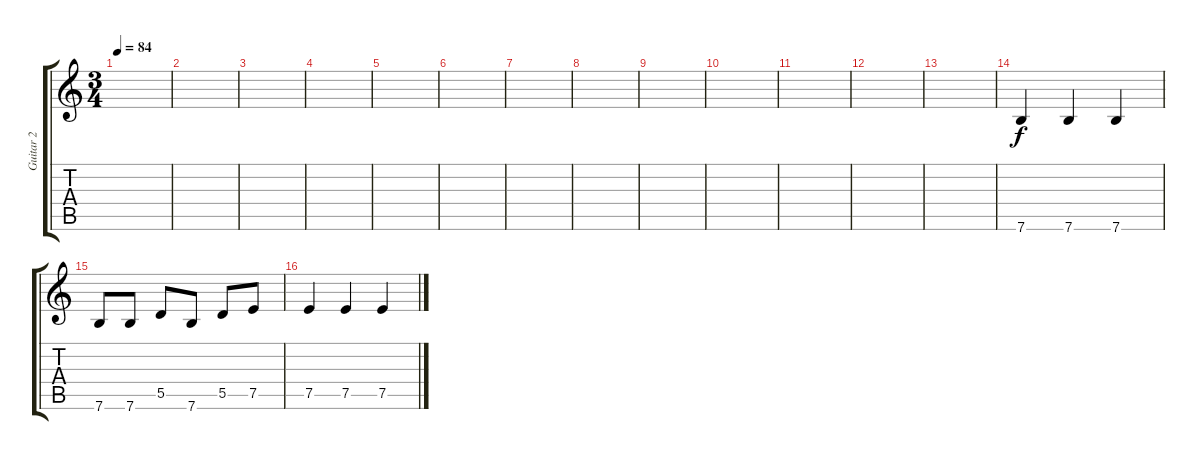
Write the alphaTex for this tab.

\track ("Guitar 2" "Guitar 2") {instrument overdrivenguitar}
\staff {score tabs}
\tuning (E4 B3 G3 D3 A2 E2) {hide}
\ts (3 4)
\tempo 84
\clef g2
\ks c
|
|
|
|
|
|
|
|
|
|
|
|
|
7.6.4 7.6.4 7.6.4 |
7.6.8 7.6.8 5.5.8 7.6.8 5.5.8 7.5.8 |
7.5.4 7.5.4 7.5.4
